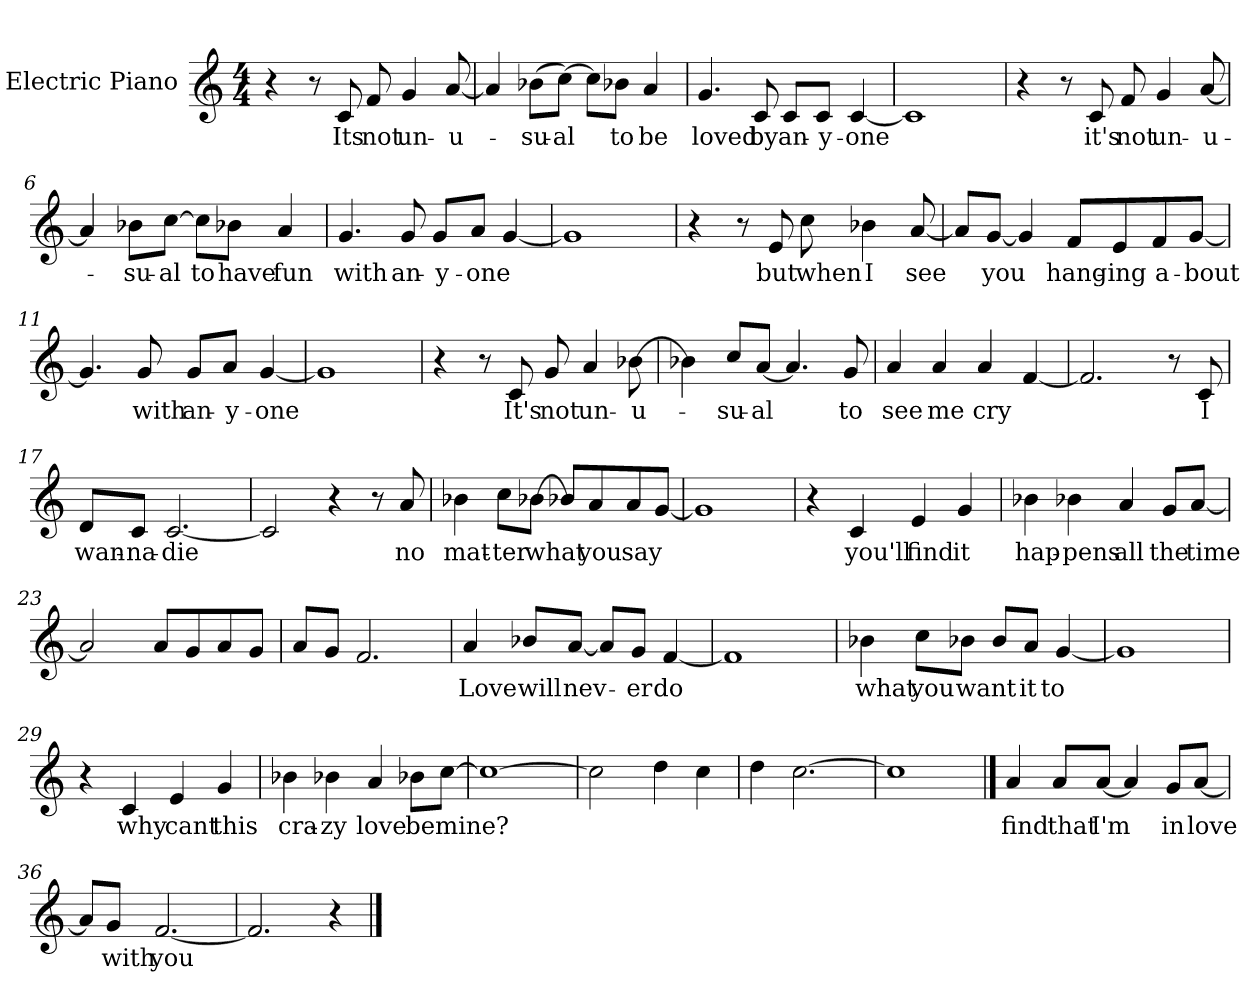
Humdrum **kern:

**kern	**text
*part1	*part1
*staff1	*staff1
*I"Electric Piano	*
*I'E.Pno	*
*clefG2	*
*k[]	*
*C:	*
*M4/4	*
=1	=1
4r	.
8r	.
8c/	Its
8f/	not
4g/	un-
[8a/	-u-
=2	=2
4a/]	.
(8b-X\L	-su-
[8cc\J)	-al
8cc\L]	.
8b-X\J	to
4a/	be
=3	=3
4.g/	loved
8c/	by
8c/L	an-
8c/J	-y-
[4c/	-one
=4	=4
1c]	.
!!LO:LB:g=z
=5	=5
4r	.
8r	.
8c/	it's
8f/	not
4g/	un-
[8a/	-u-
=6	=6
4a/]	.
8b-X\L	-su-
[8cc\J	-al
8cc\L]	to
8b-X\J	have
4a/	fun
=7	=7
4.g/	with
8g/	an-
8g/L	-y-
8a/J	-one
[4g/	.
=8	=8
1g]	.
!!LO:LB:g=z
=9	=9
4r	.
8r	.
8e/	but
8cc\	when
4b-X\	I
[8a/	see
=10	=10
8a/L]	.
[8g/J	you
4g/]	.
8f/L	hang-
8e/	-ing
8f/	a-
[8g/J	-bout
=11	=11
4.g/]	.
8g/	with
8g/L	an-
8a/J	-y-
[4g/	-one
=12	=12
1g]	.
!!LO:LB:g=z
=13	=13
4r	.
8r	.
8c/	It's
8g/	not
4a/	un-
[8b-X\	-u-
=14	=14
4b-X\]	.
8cc/L	su-
[8a/J	-al
4.a/]	.
8g/	to
=15	=15
4a/	see
4a/	me
4a/	cry
[4f/	.
=16	=16
2.f/]	.
8r	.
8c/	I
=17	=17
8d/L	wan-
8c/J	-na-
[2.c/	die
!!LO:LB:g=z
=18	=18
2c/]	.
4r	.
8r	.
8a/	no
=19	=19
4b-X\	mat-
8cc\L	-ter
[8b-X\J	what
8b-X/L]	.
8a/	you
8a/	say
[8g/J	.
=20	=20
1g]	.
=21	=21
4r	.
4c/	you'll
4e/	find
4g/	it
!!LO:LB:g=z
=22	=22
4b-X\	hap-
4b-X\	-pens
4a/	all
8g/L	the
[8a/J	time
=23	=23
2a/]	.
8a/L	.
8g/	.
8a/	.
8g/J	.
=24	=24
8a/L	.
8g/J	.
2.f/	.
=25	=25
4a/	Love
8b-X/L	will
[8a/J	nev-
8a/L]	.
8g/J	er
[4f/	do
=26	=26
1f]	.
!!LO:LB:g=z
=27	=27
4b-X\	what
8cc\L	you
8b-X\J	want
8b-/L	.
8a/J	it
[4g/	to
=28	=28
1g]	.
=29	=29
4r	.
4c/	why
4e/	cant
4g/	this
=30	=30
4b-X\	cra-
4b-X\	-zy
4a/	love
8b-X\L	be
[8cc\J	mine?
=31	=31
1cc_	.
!!LO:LB:g=z
=32	=32
2cc\]	.
4dd\	.
4cc\	.
=33	=33
4dd\	.
[2.cc\	.
=34	=34
1cc]	.
==35	==35
4a/	find
8a/L	that
[8a/J	I'm
4a/]	.
8g/L	in
[8a/J	love
=36	=36
8a/L]	.
8g/J	with
[2.f/	you
=37	=37
2.f/]	.
4r	.
==	==
*-	*-
